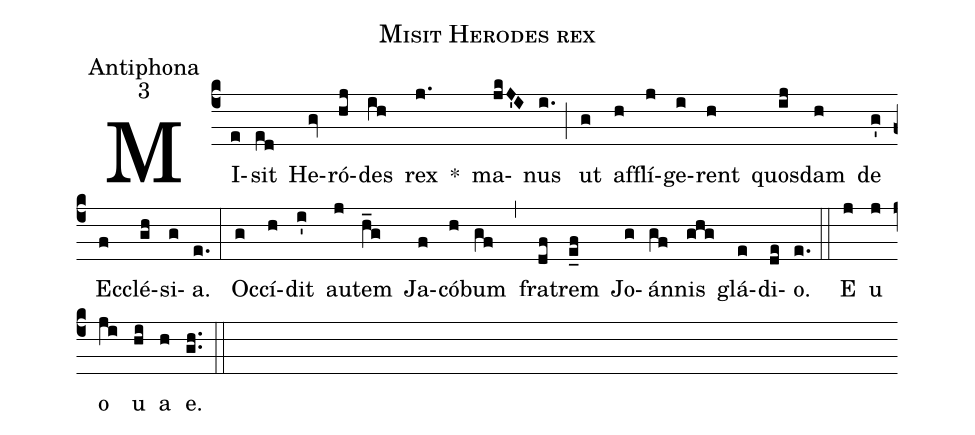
name:Misit Herodes rex;
office-part:Antiphona;
mode:3;
%%
(c4) MI(e)sit(ed) He(gv)ró(hj)des(ih) rex(j.) *() ma(jkJ'I)nus(i.) (;) ut(g) af(h)flí(j)ge(i)rent(h) quos(ij)dam(h) de(g') Ec(f)clé(gh)si(g)a.(e.) (:) Oc(g)cí(h)dit(i') au(j)tem(h_g) Ja(f)có(h)bum(gf) (,) fra(df)trem(e_f) Jo(g)án(gf)nis(ghg) glá(e)di(de)o.(e.) (::) E(j) u(j) o(ji) u(hi) a(h) e.(gh..) (::)
